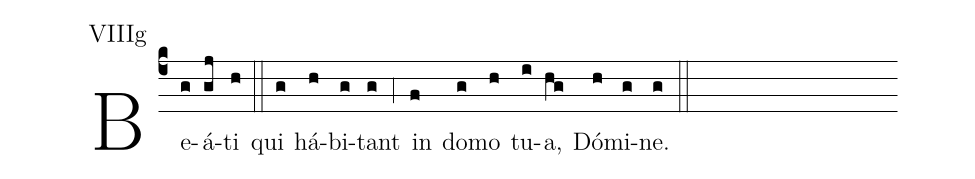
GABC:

annotation: VIIIg;
%%
(c4) Be(g)á(gj)ti(h) (::) qui(g) há(h)bi(g)tant(g) (;4) in(f) do(g)mo(h) tu(i)a,(hg) Dó(h)mi(g)ne.(g) (::)
